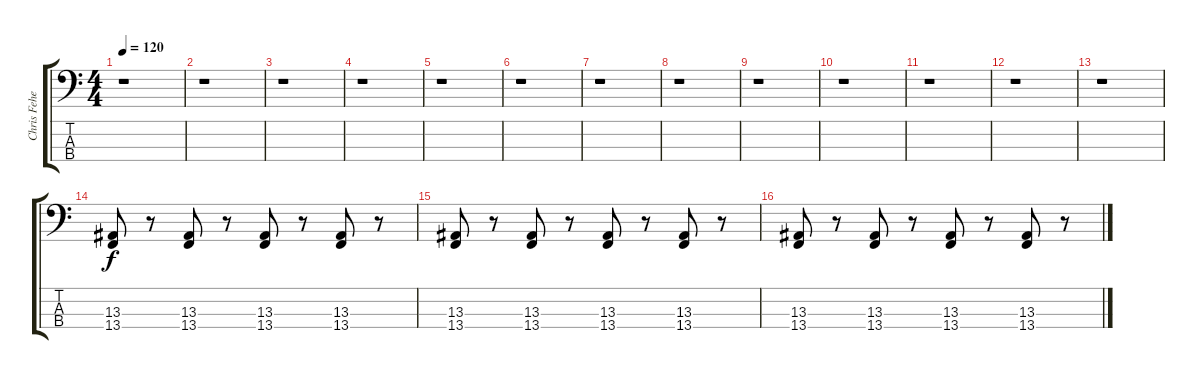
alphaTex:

\track ("Chris Fehen" "Chris Fehe") {instrument melodictom}
\staff {score tabs}
\tuning (G2 D2 A1 E1) {hide}
\ts (4 4)
\tempo 120
\clef f4
\ks c
r.1{dy f} |
r.1 |
r.1 |
r.1 |
r.1 |
r.1 |
r.1 |
r.1 |
r.1 |
r.1 |
r.1 |
r.1 |
r.1 |
(13.3 13.4).8 r.8 (13.3 13.4).8 r.8 (13.3 13.4).8 r.8 (13.3 13.4).8 r.8 |
(13.3 13.4).8 r.8 (13.3 13.4).8 r.8 (13.3 13.4).8 r.8 (13.3 13.4).8 r.8 |
(13.3 13.4).8 r.8 (13.3 13.4).8 r.8 (13.3 13.4).8 r.8 (13.3 13.4).8 r.8
